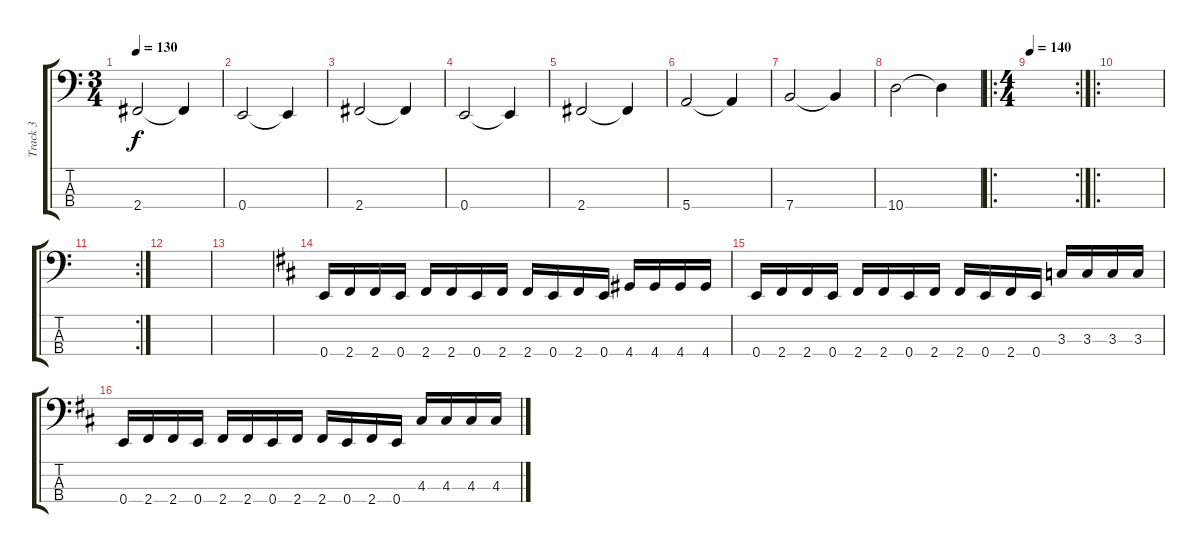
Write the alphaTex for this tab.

\track ("Track 3" "Track 3") {instrument electricbassfinger}
\staff {score tabs}
\tuning (G2 D2 A1 E1) {hide}
\ts (3 4)
\tempo 130
\clef f4
\ks c
2.4.2{dy f} 2.4{t}.4 |
0.4.2 0.4{t}.4 |
2.4.2 2.4{t}.4 |
0.4.2 0.4{t}.4 |
2.4.2 2.4{t}.4 |
5.4.2 5.4{t}.4 |
7.4.2 7.4{t}.4 |
10.4.2 10.4{t}.4 |
\ro
\rc 2
\ts (4 4)
\tempo 140
|
\ro
|
\rc 2
|
|
|
\ks d
0.4.16 2.4.16 2.4.16 0.4.16 2.4.16 2.4.16 0.4.16 2.4.16 2.4.16 0.4.16 2.4.16 0.4.16 4.4.16 4.4.16 4.4.16 4.4.16 |
0.4.16 2.4.16 2.4.16 0.4.16 2.4.16 2.4.16 0.4.16 2.4.16 2.4.16 0.4.16 2.4.16 0.4.16 3.3.16 3.3.16 3.3.16 3.3.16 |
0.4.16 2.4.16 2.4.16 0.4.16 2.4.16 2.4.16 0.4.16 2.4.16 2.4.16 0.4.16 2.4.16 0.4.16 4.3.16 4.3.16 4.3.16 4.3.16
